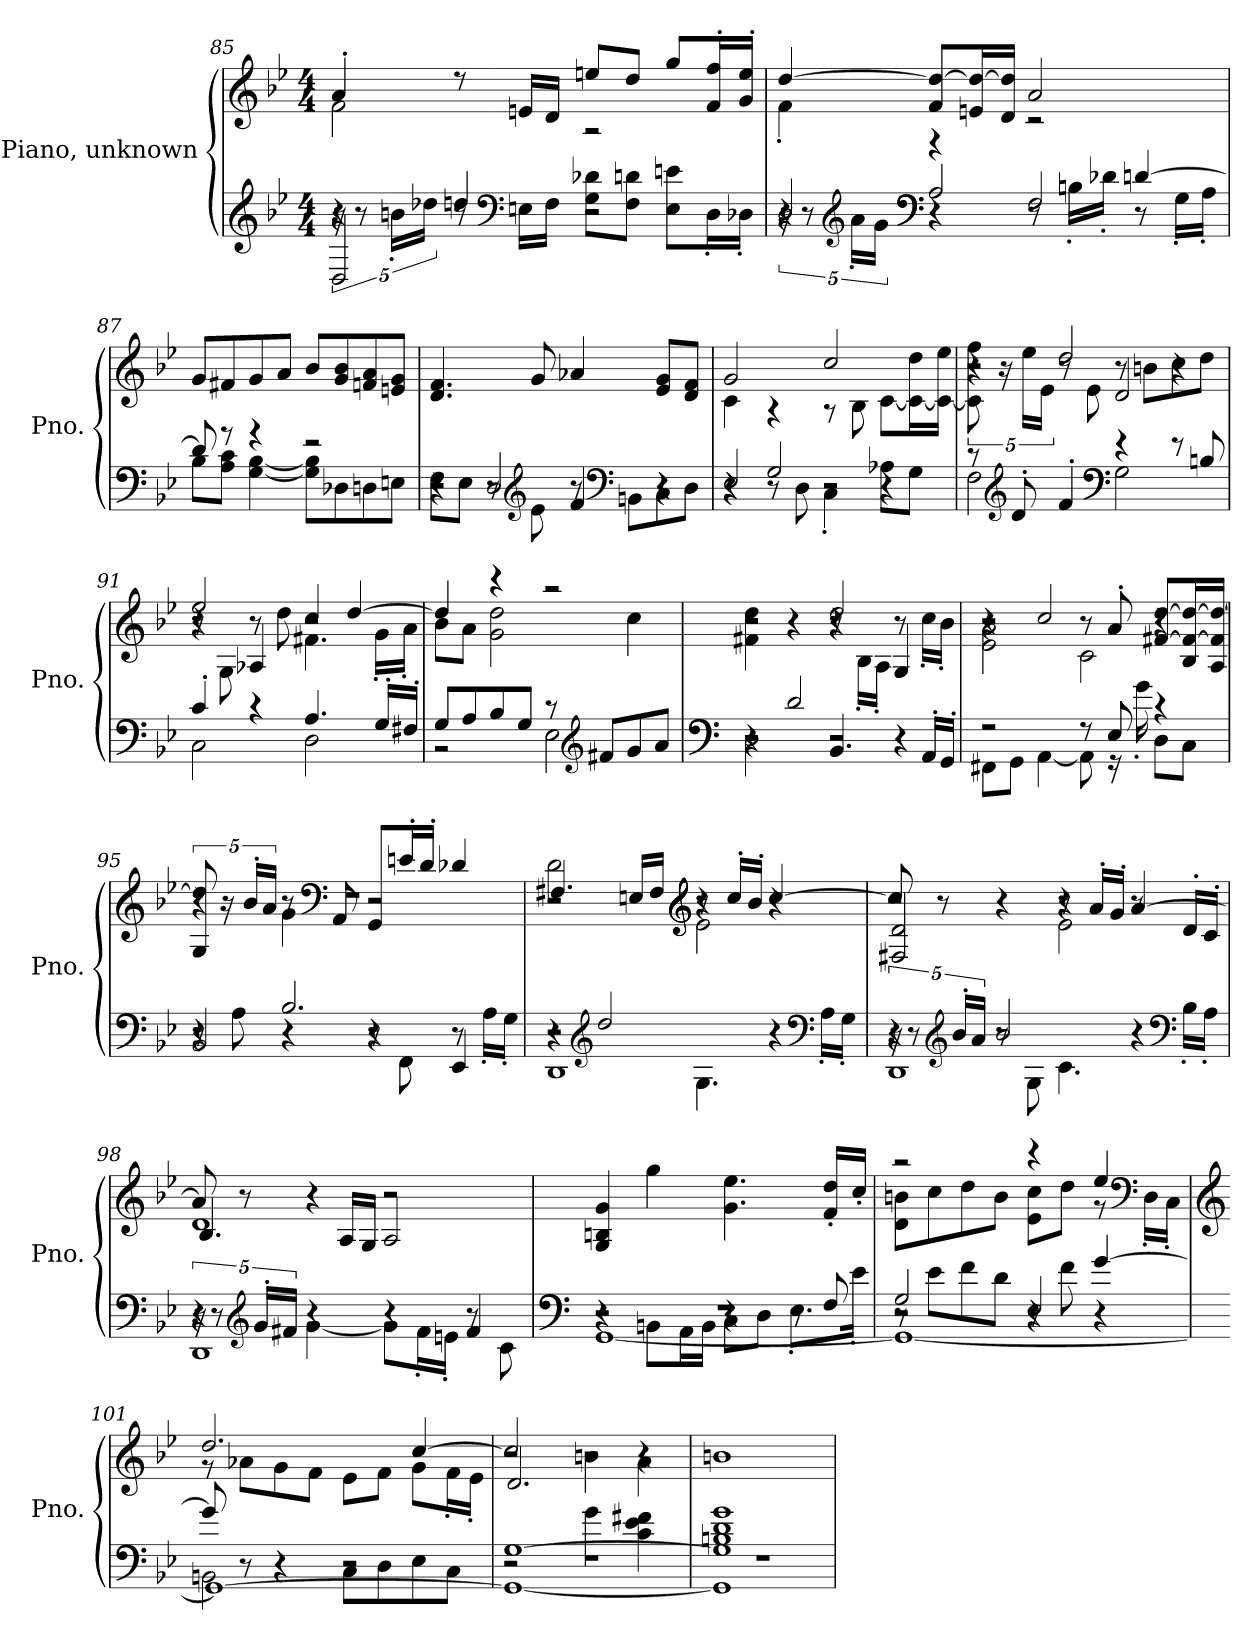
**kern	**kern
*part1	*part1
*staff2	*staff1
*I"Piano, unknown	*
*I'Pno.	*
*clefG2	*clefG2
*k[b-e-]	*k[b-e-]
*M4/4	*M4/4
=85	=85
*^	*^
*	*^	*	*
4r	20r	2D/	4a'/	2f\
.	10r	.	.	.
.	20bn'\LL	.	.	.
.	20dd-X\JJ	.	.	.
4ddn/	8r	.	8r	.
*clefF4	*	*	*	*
.	16En\LL	.	16en/LL	.
.	16F\JJ	.	16d/JJ	.
2r	8G\ 8d-X\L	2r	8een/L	2r
.	8F\ 8dn\J	.	8dd/J	.
.	8E\ 8en\L	.	8gg/L	.
.	16D'\L	.	16f/' 16ff/'L	.
.	16D-X'\JJ	.	16g/' 16ee/'JJ	.
!!LO:LB:g=z	!!
=86	=86	=86	=86	=86
4r	20r	2D/	[4dd/	4f'\
.	10r	.	.	.
*clefG2	*	*	*	*
.	20a'\LL	.	.	.
.	20g\JJ	.	.	.
*clefF4	*	*	*	*
2A/	4r	.	8f/ 8dd/_L	4r
.	.	.	16en/ 16dd/_L	.
.	.	.	16d/ 16dd/]JJ	.
.	8r	2F/	2a/	2r
.	16Bn'\LL	.	.	.
.	16d-X'\JJ	.	.	.
[4dn/	8r	.	.	.
.	16G'\LL	.	.	.
.	16A'\JJ	.	.	.
*	*v	*v	*	*
*	*	*v	*v
=87	=87	=87
8d/]	8B-\L	8g/L
8r	8A\ 8c\J	8f#X/
4r	[4G\ [4B-\	8g/
.	.	8a/J
2r	8G\] 8B-\]L	8b-/L
.	8D-X\	8g/ 8b-/
.	8Dn\	8fn/ 8a/
.	8En\J	8en/ 8g/J
=88	=88	=88
*	*^	*
2r	8F\L	4r	4.d/ 4.f/
.	8E-\J	.	.
.	8r	2D/	.
*clefG2	*	*	*
.	8e-\	.	8g/
4f/	8r	.	4a-X/
*clefF4	*	*	*
.	8BBn\L	.	.
4r	8C\	4r	8e-/ 8g/L
.	8D\J	.	8d/ 8f/J
!!LO:LB:g=z
=89	=89	=89	=89
*	*	*	*^
4r	4r	2E-/	2g/	4c\
2G/	8r	.	.	4r
.	8D\	.	.	.
.	4C'\	2r	2cc/	8r
.	.	.	.	8B-\
4r	8A-X\L	.	.	[8c\L
.	8G\J	.	.	16c\_ 16dd\L
.	.	.	.	16c\_ 16ee-\JJ
*	*v	*v	*	*
=90	=90	=90	=90
*	*	*	*^
8r	2F\	4r	10c\] 10ff\	2r
.	.	.	20r	.
*clefG2	*	*	*	*
8d'/	.	.	.	.
.	.	.	20ee-\LL	.
.	.	.	20e-\JJ	.
4f'/	.	2dd/	8r	.
.	.	.	8e-\	.
*clefF4	*	*	*	*
4r	2G\	.	8r	2d/
.	.	.	8bn\L	.
8r	.	4r	8cc\	.
8Bn/	.	.	8dd\J	.
=91	=91	=91	=91	=91
4c'/	2C\	2ee-/	8r	4r
.	.	.	8G\	.
4r	.	.	8r	4A-X/
.	.	.	8dd\	.
4.A/	2D\	4cc/	4.f#X\	2r
.	.	[4dd/	.	.
16G'/LL	.	.	16g'\LL	.
16F#X'/JJ	.	.	16a'\JJ	.
*	*	*	*v	*v
!!LO:LB:g=z
=92	=92	=92	=92
8G/L	2r	4dd/]	8b-\L
8A/	.	.	8a\J
8B-/	.	4r	2g\ 2dd\
8G/J	.	.	.
8r	2E-\	2r	.
*clefG2	*	*	*
8f#X/L	.	.	.
8g/	.	.	4cc\
8a/J	.	.	.
*v	*v	*	*
*	*v	*v
=93	=93
*clefF4	*
*^	*^
*	*^	*	*^
4r	2D\	2r	2r	4f#X\ 4dd\	2r
2d/	.	.	.	4r	.
.	2r	4.BB-/	2dd/	8r	4r
.	.	.	.	16B-'\LL	.
.	.	.	.	16A'\JJ	.
4r	.	.	.	8r	4G/
.	.	16AA'/LL	.	16cc'\LL	.
.	.	16GG'/JJ	.	16b-'\JJ	.
*	*v	*v	*	*	*
=94	=94	=94	=94	=94
2r	8FF#X\L	4r	2e-\ 2a\	2r
.	8GG\J	.	.	.
.	[4AA\	2cc/	.	.
8r	8AA\]	.	2c\	8r
8E-/	16r	.	.	8a'/
.	16g'\	.	.	.
4r	8D\L	4r	.	[8f#X/ [8dd/L
.	8C\J	.	.	16B-/ 16f#/_ 16dd/_L
.	.	.	.	16A/ 16f#/] 16dd/_JJ
!!LO:PB:g=z	!!	!!
=95	=95	=95	=95	=95
*	*^	*	*	*
4r	8r	2BB-/	1r	4r	10G/ 10dd/]
.	.	.	.	.	20r
.	8A\	.	.	.	.
.	.	.	.	.	20b-'/LL
.	.	.	.	.	20a/JJ
2.B-/	4r	.	.	4g\	8r
*	*	*	*clefF4	*	*
.	.	.	.	.	8AA/
.	8r	4r	.	2r	8GG/L
.	8FF\	.	.	.	16en'/L
.	.	.	.	.	16d'/JJ
.	8r	4EE-/	.	.	4d-X/
.	16A'\LL	.	.	.	.
.	16G'\JJ	.	.	.	.
=96	=96	=96	=96	=96	=96
4r	2r	1DD	2r	2d\	4.F#X/
*clefG2	*	*	*	*	*
2dd/	.	.	.	.	.
.	.	.	.	.	16En/LL
.	.	.	.	.	16F#/JJ
*	*	*	*clefG2	*	*
.	4.G\	.	4r	2e-\	8r
.	.	.	.	.	16cc'/LL
.	.	.	.	.	16b-'/JJ
4r	.	.	[4cc/	.	4r
*clefF4	*	*	*	*	*
.	16A'\LL	.	.	.	.
.	16G'\JJ	.	.	.	.
!!LO:LB:g=z	!!	!!
=97	=97	=97	=97	=97	=97
20r	4r	1DD	8cc/]	2r	2F#X/ 2d/
10r	.	.	.	.	.
.	.	.	8r	.	.
*clefG2	*	*	*	*	*
20b-'/LL	.	.	.	.	.
20a/JJ	.	.	.	.	.
2b-/	8r	.	4r	.	.
.	8G\	.	.	.	.
.	4.c\	.	4r	2e-\	8r
.	.	.	.	.	16a'/LL
.	.	.	.	.	16g'/JJ
4r	.	.	[4a/	.	8r
*clefF4	*	*	*	*	*
.	16B-'\LL	.	.	.	16d'/LL
.	16A'\JJ	.	.	.	16c'/JJ
=98	=98	=98	=98	=98	=98
20r	4r	1DD	8a/]	1d	4.B-/
10r	.	.	.	.	.
.	.	.	8r	.	.
*clefG2	*	*	*	*	*
20g'/LL	.	.	.	.	.
20f#X/JJ	.	.	.	.	.
4r	[4g\	.	4r	.	.
.	.	.	.	.	16A/LL
.	.	.	.	.	16G/JJ
4r	8g\L]	.	2r	.	2A/
.	16f#'\L	.	.	.	.
.	16en'\JJ	.	.	.	.
4f#/	8r	.	.	.	.
.	8c\	.	.	.	.
*v	*v	*v	*	*	*
*	*v	*v	*v
!!LO:LB:g=z
=99	=99
*clefF4	*
*^	*
*	*^	*
*	*	*^	*
1r	4r	2r	[1GG	4G/ 4Bn/ 4g/
.	8BBn\L	.	.	4gg\
.	16AA\L	.	.	.
.	16BB\JJ	.	.	.
.	8C\L	4r	.	4.g\ 4.ee-\
.	8D\J	.	.	.
.	8.E-'\L	8r	.	.
.	.	8F/	.	16f/' 16dd/'LL
.	16e-'\Jk	.	.	16cc'/JJ
=100	=100	=100	=100	=100
*	*	*	*	*^
2r	8r	2G/	1GG_	2r	8d\ 8bn\L
.	8e-\L	.	.	.	8cc\
.	8f\	.	.	.	8dd\
.	8d\J	.	.	.	8b\J
4r	8r	2E-/	.	4r	8e-\ 8cc\L
.	8f\	.	.	.	8dd\J
[4g/	4r	.	.	4ee-/	8r
*	*	*	*	*clefF4	*
.	.	.	.	.	16D'\LL
.	.	.	.	.	16C'\JJ
*v	*v	*v	*v	*	*
=101	=101	=101
*	*clefG2	*
*^	*	*
*	*^	*	*
8g/]	2BBn\	1GG_	2.dd/	8r
8r	.	.	.	8a-X\L
4r	.	.	.	8g\
.	.	.	.	8f\J
2r	8C\L	.	.	8e-\L
.	8D\	.	.	8f\J
.	8E-\	.	[4cc/	8g\L
.	8C\J	.	.	16f'\L
.	.	.	.	16e-'\JJ
=102	=102	=102	=102	=102
*	*	*^	*	*^
1r	2r	[1G	1GG_	2cc/]	2r	2.d/
.	4g\	.	.	2r	4bn\	.
.	4c\ 4e-\ 4f#X\	.	.	.	4a\	4r
*	*	*	*	*v	*v	*v
!!LO:LB:g=z
=103	=103	=103	=103	=103
1r	1Bn 1d 1g	1G]	1GG]	1bn
*v	*v	*v	*v	*
=	=
*-	*-
